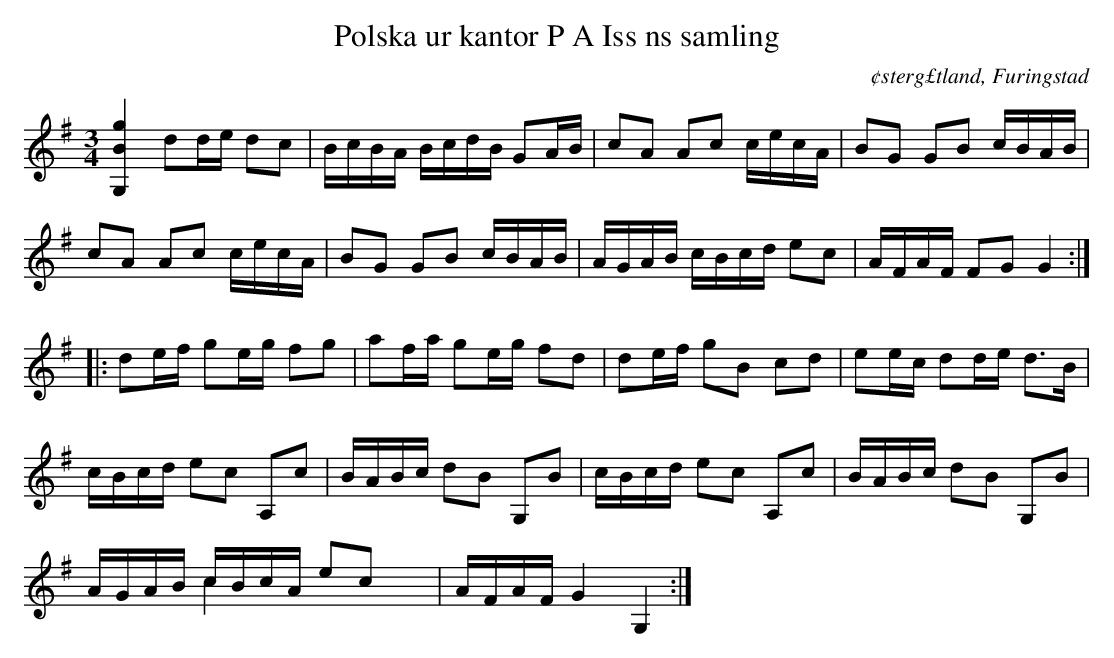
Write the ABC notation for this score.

X:1
T:Polska ur kantor P A Iss ns samling
O:¢sterg£tland, Furingstad
M:3/4
L:1/16
K:G
[G,Bg]4 d2de d2c2 | BcBA BcdB G2AB | c2A2 A2c2 cecA | B2G2 G2B2 cBAB |
c2A2 A2c2 cecA | B2G2 G2B2 cBAB | AGAB cBcd e2c2 | AFAF F2G2 G4 ::
d2ef g2eg f2g2 | a2fa g2eg f2d2 | d2ef g2B2 c2d2 | e2ec d2de d2>B2 |
cBcd e2c2 A,2c2 | BABc d2B2 G,2B2 | cBcd e2c2 A,2c2 | BABc d2B2 G,2B2 |
AGAB cBcA e2c2 & x4c4x3 x4 | AFAF G4 G,4 :|
